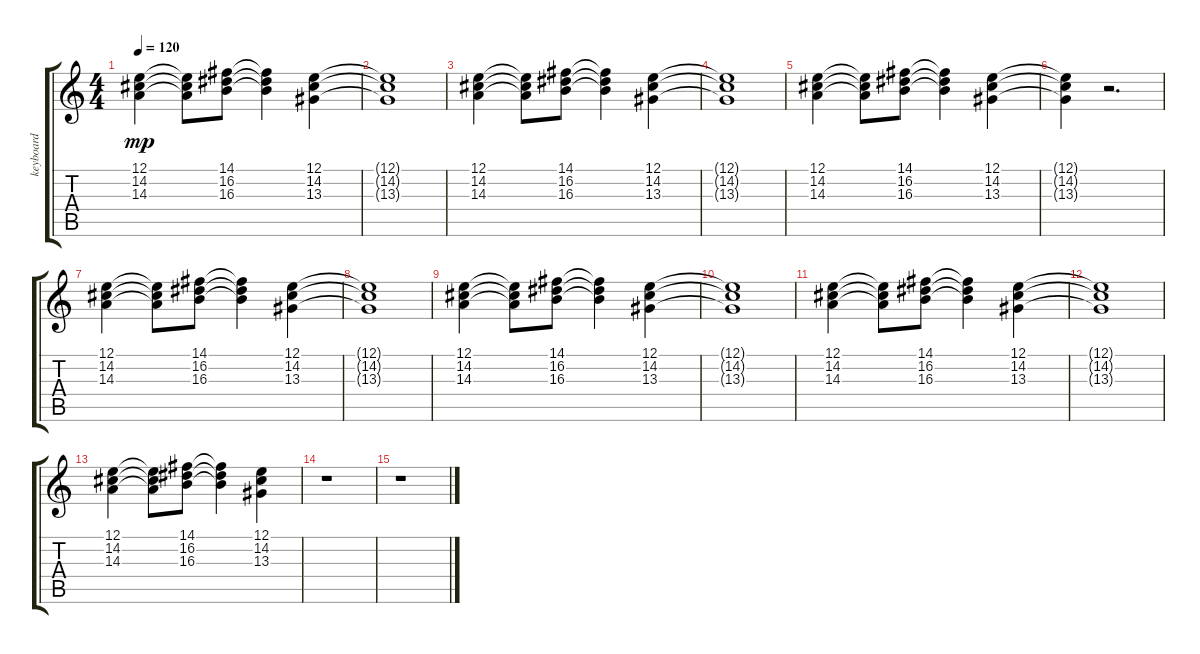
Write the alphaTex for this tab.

\track ("keyboard" "keyboard") {instrument stringensemble1}
\staff {score tabs}
\tuning (E4 B3 G3 D3 A2 E2) {hide}
\ts (4 4)
\tempo 120
\clef g2
\ks c
(12.1 14.2 14.3).4{dy mp} (12.1{t} 14.2{t} 14.3{t}).8 (14.1 16.2 16.3).8 (14.1{t} 16.2{t} 16.3{t}).4 (12.1 14.2 13.3).4 |
(12.1{t} 14.2{t} 13.3{t}).1 |
(12.1 14.2 14.3).4 (12.1{t} 14.2{t} 14.3{t}).8 (14.1 16.2 16.3).8 (14.1{t} 16.2{t} 16.3{t}).4 (12.1 14.2 13.3).4 |
(12.1{t} 14.2{t} 13.3{t}).1 |
(12.1 14.2 14.3).4 (12.1{t} 14.2{t} 14.3{t}).8 (14.1 16.2 16.3).8 (14.1{t} 16.2{t} 16.3{t}).4 (12.1 14.2 13.3).4 |
(12.1{t} 14.2{t} 13.3{t}).4 r.2{d} |
(12.1 14.2 14.3).4 (12.1{t} 14.2{t} 14.3{t}).8 (14.1 16.2 16.3).8 (14.1{t} 16.2{t} 16.3{t}).4 (12.1 14.2 13.3).4 |
(12.1{t} 14.2{t} 13.3{t}).1 |
(12.1 14.2 14.3).4 (12.1{t} 14.2{t} 14.3{t}).8 (14.1 16.2 16.3).8 (14.1{t} 16.2{t} 16.3{t}).4 (12.1 14.2 13.3).4 |
(12.1{t} 14.2{t} 13.3{t}).1 |
(12.1 14.2 14.3).4 (12.1{t} 14.2{t} 14.3{t}).8 (14.1 16.2 16.3).8 (14.1{t} 16.2{t} 16.3{t}).4 (12.1 14.2 13.3).4 |
(12.1{t} 14.2{t} 13.3{t}).1 |
(12.1 14.2 14.3).4 (12.1{t} 14.2{t} 14.3{t}).8 (14.1 16.2 16.3).8 (14.1{t} 16.2{t} 16.3{t}).4 (12.1 14.2 13.3).4 |
r.1 |
r.1
